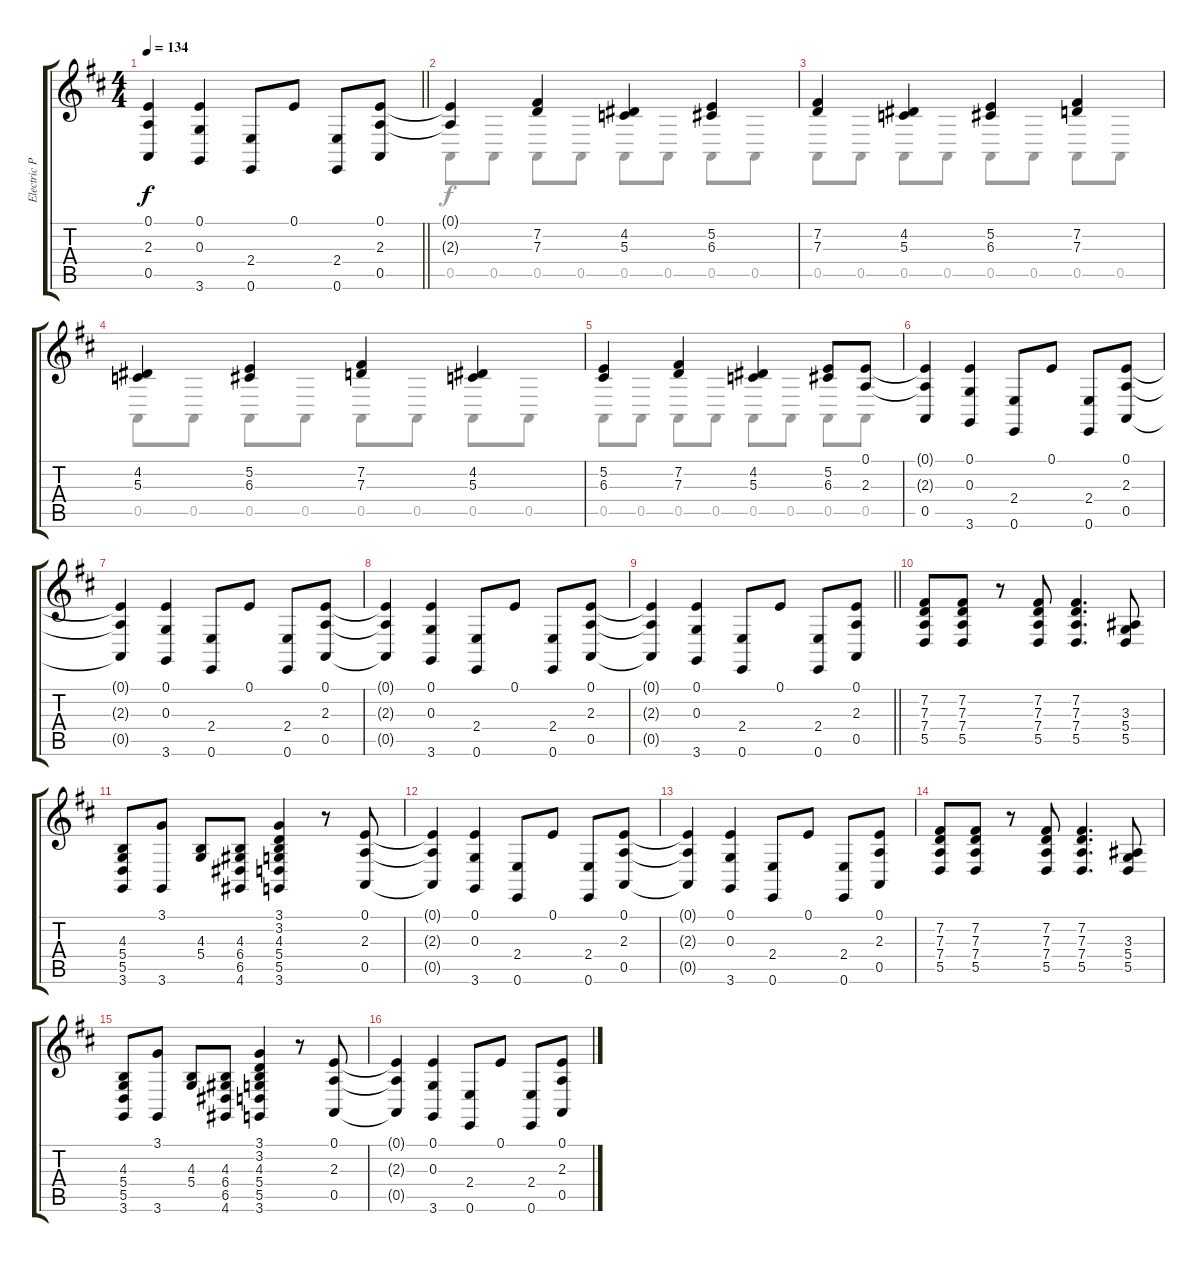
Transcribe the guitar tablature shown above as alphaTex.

\track ("Electric Piano (John Paul Jones) (Wurlit" "Electric P") {instrument electricgrandpiano}
\staff {score tabs}
\tuning (E4 B3 G3 D3 A2 E2) {hide}
\voice
\ts (4 4)
\tempo 134
\clef g2
\barLineRight lightlight
\ks d
(0.1{t} 2.3{t} 0.5{t}).4{dy f} (0.1 0.3 3.6).4 (2.4 0.6).8 0.1.8 (2.4 0.6).8 (0.1 2.3 0.5).8 |
(0.1{t} 2.3{t}).4 (7.2 7.3).4 (4.2 5.3).4 (5.2 6.3).4 |
(7.2 7.3).4 (4.2 5.3).4 (5.2 6.3).4 (7.2 7.3).4 |
(4.2 5.3).4 (5.2 6.3).4 (7.2 7.3).4 (4.2 5.3).4 |
(5.2 6.3).4 (7.2 7.3).4 (4.2 5.3).4 (5.2 6.3).8 (0.1 2.3).8 |
(0.1{t} 2.3{t} 0.5).4 (0.1 0.3 3.6).4 (2.4 0.6).8 0.1.8 (2.4 0.6).8 (0.1 2.3 0.5).8 |
(0.1{t} 2.3{t} 0.5{t}).4 (0.1 0.3 3.6).4 (2.4 0.6).8 0.1.8 (2.4 0.6).8 (0.1 2.3 0.5).8 |
(0.1{t} 2.3{t} 0.5{t}).4 (0.1 0.3 3.6).4 (2.4 0.6).8 0.1.8 (2.4 0.6).8 (0.1 2.3 0.5).8 |
\barLineRight lightlight
(0.1{t} 2.3{t} 0.5{t}).4 (0.1 0.3 3.6).4 (2.4 0.6).8 0.1.8 (2.4 0.6).8 (0.1 2.3 0.5).8 |
(7.2 7.3 7.4 5.5).8 (7.2 7.3 7.4 5.5).8 r.8 (7.2 7.3 7.4 5.5).8 (7.2 7.3 7.4 5.5).4{d} (3.3 5.4 5.5).8 |
(4.3 5.4 5.5 3.6).8 (3.1 3.6).8 (4.3 5.4).8 (4.3 6.4 6.5 4.6).8 (3.1 3.2 4.3 5.4 5.5 3.6).4 r.8 (0.1 2.3 0.5).8 |
(0.1{t} 2.3{t} 0.5{t}).4 (0.1 0.3 3.6).4 (2.4 0.6).8 0.1.8 (2.4 0.6).8 (0.1 2.3 0.5).8 |
(0.1{t} 2.3{t} 0.5{t}).4 (0.1 0.3 3.6).4 (2.4 0.6).8 0.1.8 (2.4 0.6).8 (0.1 2.3 0.5).8 |
(7.2 7.3 7.4 5.5).8 (7.2 7.3 7.4 5.5).8 r.8 (7.2 7.3 7.4 5.5).8 (7.2 7.3 7.4 5.5).4{d} (3.3 5.4 5.5).8 |
(4.3 5.4 5.5 3.6).8 (3.1 3.6).8 (4.3 5.4).8 (4.3 6.4 6.5 4.6).8 (3.1 3.2 4.3 5.4 5.5 3.6).4 r.8 (0.1 2.3 0.5).8 |
(0.1{t} 2.3{t} 0.5{t}).4 (0.1 0.3 3.6).4 (2.4 0.6).8 0.1.8 (2.4 0.6).8 (0.1 2.3 0.5).8
\voice
\clef g2
\ottava regular
\simile none
\barLineRight lightlight
\ks d
|
0.5.8 0.5.8 0.5.8 0.5.8 0.5.8 0.5.8 0.5.8 0.5.8 |
0.5.8 0.5.8 0.5.8 0.5.8 0.5.8 0.5.8 0.5.8 0.5.8 |
0.5.8 0.5.8 0.5.8 0.5.8 0.5.8 0.5.8 0.5.8 0.5.8 |
0.5.8 0.5.8 0.5.8 0.5.8 0.5.8 0.5.8 0.5.8 0.5.8 |
|
|
|
\barLineRight lightlight
|
|
|
|
|
|
|
